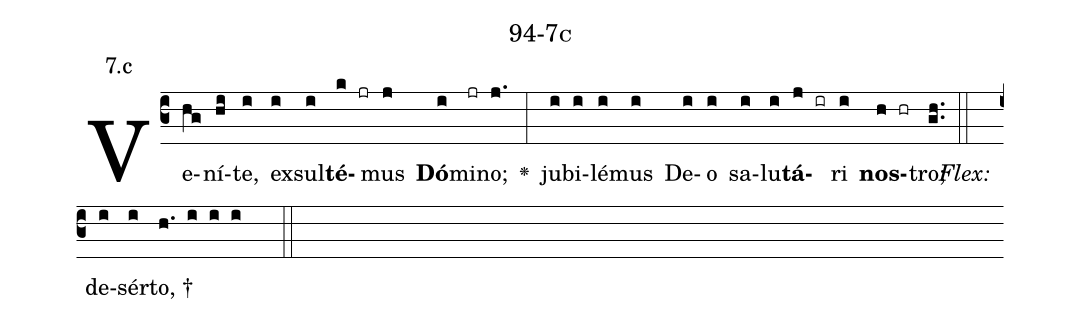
name: 94-7c;
annotation: 7.c;
%%
(c3)Ve(hg)ní(hi)te,(i) ex(i)sul(i)<b>té</b>(k jr)mus(j) <b>Dó</b>(i)mi(jr)no;(j.) <v>\greheightstar</v>(:) ju(i)bi(i)lé(i)mus(i) De(i)o(i) sa(i)lu(i)<b>tá</b>(j ir)ri(i) <b>nos</b>(h hr)tro;(gh..) (::)
<i>Flex:</i>()  de(i)sér(i)to, †(h. i i i  ::)

%E(i) u(i) o(j) u(i) a(h) e.(gh..) (::)
